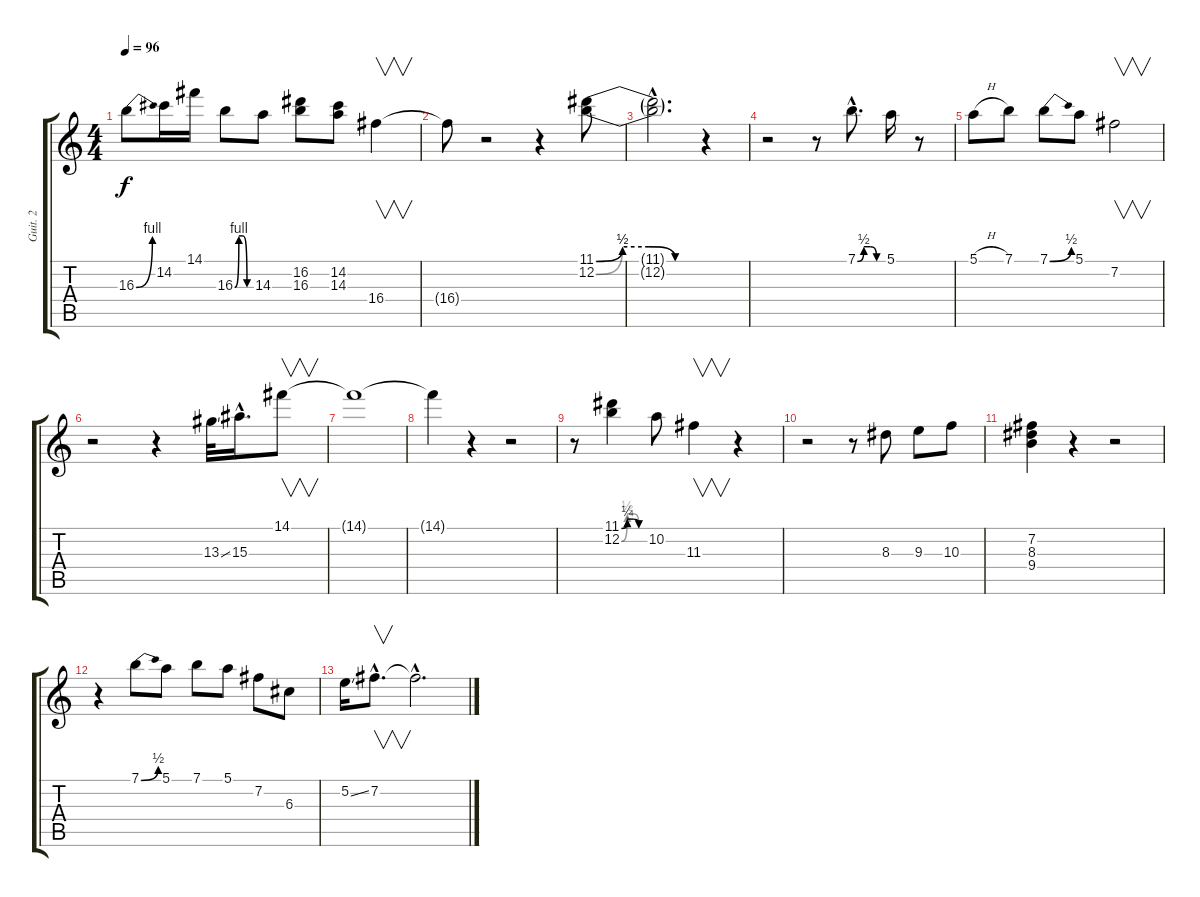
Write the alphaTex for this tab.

\track ("Guit. 2" "Guit. 2") {instrument overdrivenguitar}
\staff {score tabs}
\tuning (E4 B3 G3 D3 A2 E2) {hide}
\ts (4 4)
\tempo 96
\clef g2
\ks c
16.3{be (bend 0 0 60 4)}.8{dy f} 14.2.16 14.1.16 16.3{be (custom 0 0 15 4 30 4 45 0 60 0)}.8 14.3.8 (16.2 16.3).8 (14.2 14.3).8 16.4.4{v} |
16.4{t}.8 r.2 r.4 (11.1{be (custom 0 0 15 2 30 2 45 0 60 0)} 12.2{be (custom 0 0 15 2 30 2 45 0 60 0)}).8 |
(11.1{hac t} 12.2{hac t}).2{d} r.4 |
r.2 r.8 7.1{be (custom 0 0 15 2 30 2 45 0 60 0) hac}.8{d} 5.1.16 r.8 |
5.1{h}.8 7.1.8 7.1{be (bend 0 0 60 2)}.8 5.1.8 7.2.2{v} |
r.2 r.4 13.3{ss}.32 15.3{hac}.16{d} 14.1.8{v} |
14.1{t}.1 |
14.1{t}.4 r.4 r.2 |
r.8 (11.1{be (custom 0 0 15 1 30 1 45 0 60 0)} 12.2{be (custom 0 0 15 2 30 2 45 0 60 0)}).4 10.2.8 11.3.4{v} r.4 |
r.2 r.8 8.3.8 9.3.8 10.3.8 |
(7.2 8.3 9.4).4 r.4 r.2 |
r.4 7.1{be (bend 0 0 60 2)}.8 5.1.8 7.1.8 5.1.8 7.2.8 6.3.8 |
5.2{ss}.16 7.2{hac}.8{v d} 7.2{hac t}.2{d}
